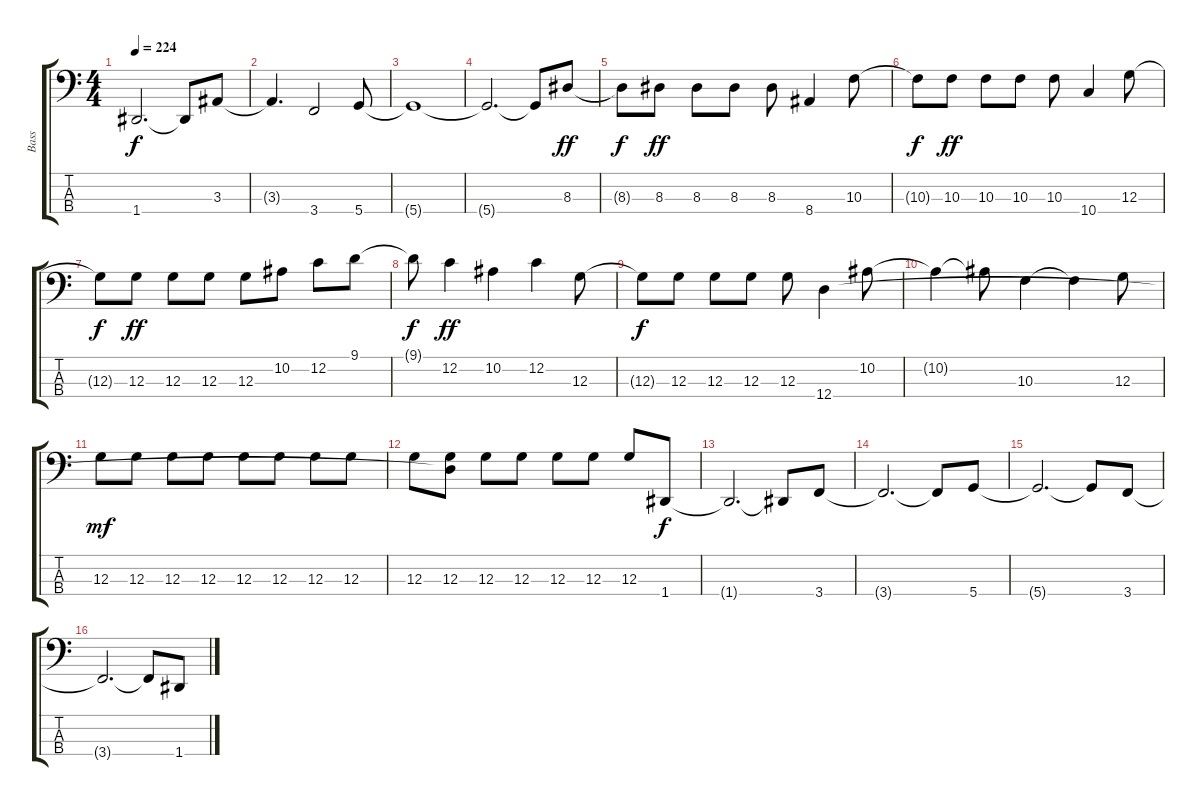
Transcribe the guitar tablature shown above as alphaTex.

\track ("Bass" "Bass") {instrument electricbasspick}
\staff {score tabs}
\tuning (F2 C2 G1 D1) {hide}
\ts (4 4)
\tempo 224
\clef f4
\ks c
1.4{t}.2{d dy f} 1.4{t}.8 3.3.8 |
3.3{t}.4{d} 3.4.2 5.4.8 |
5.4{t}.1 |
5.4{t}.2{d} 5.4{t}.8 8.3.8{dy ff} |
8.3{t}.8{dy f} 8.3.8{dy ff} 8.3.8 8.3.8 8.3.8 8.4.4 10.3.8 |
10.3{t}.8{dy f} 10.3.8{dy ff} 10.3.8 10.3.8 10.3.8 10.4.4 12.3.8 |
12.3{t}.8{dy f} 12.3.8{dy ff} 12.3.8 12.3.8 12.3.8 10.2.8 12.2.8 9.1.8 |
9.1{t}.8{dy f} 12.2.4{dy ff} 10.2.4 12.2.4 12.3.8 |
12.3{t}.8{dy f} 12.3.8 12.3.8 12.3.8 12.3.8 12.4.4 10.2.8 |
10.2{t}.4 10.2{t}.8 10.3.4 10.3{t}.4 12.3.8 |
12.3.8{dy mf} 12.3.8 12.3.8 12.3.8 12.3.8 12.3.8 12.3.8 12.3.8 |
12.3.8 (12.3 12.4{t}).8 12.3.8 12.3.8 12.3.8 12.3.8 12.3.8 1.4.8{dy f} |
1.4{t}.2{d} 1.4{t}.8 3.4.8 |
3.4{t}.2{d} 3.4{t}.8 5.4.8 |
5.4{t}.2{d} 5.4{t}.8 3.4.8 |
3.4{t}.2{d} 3.4{t}.8 1.4.8
